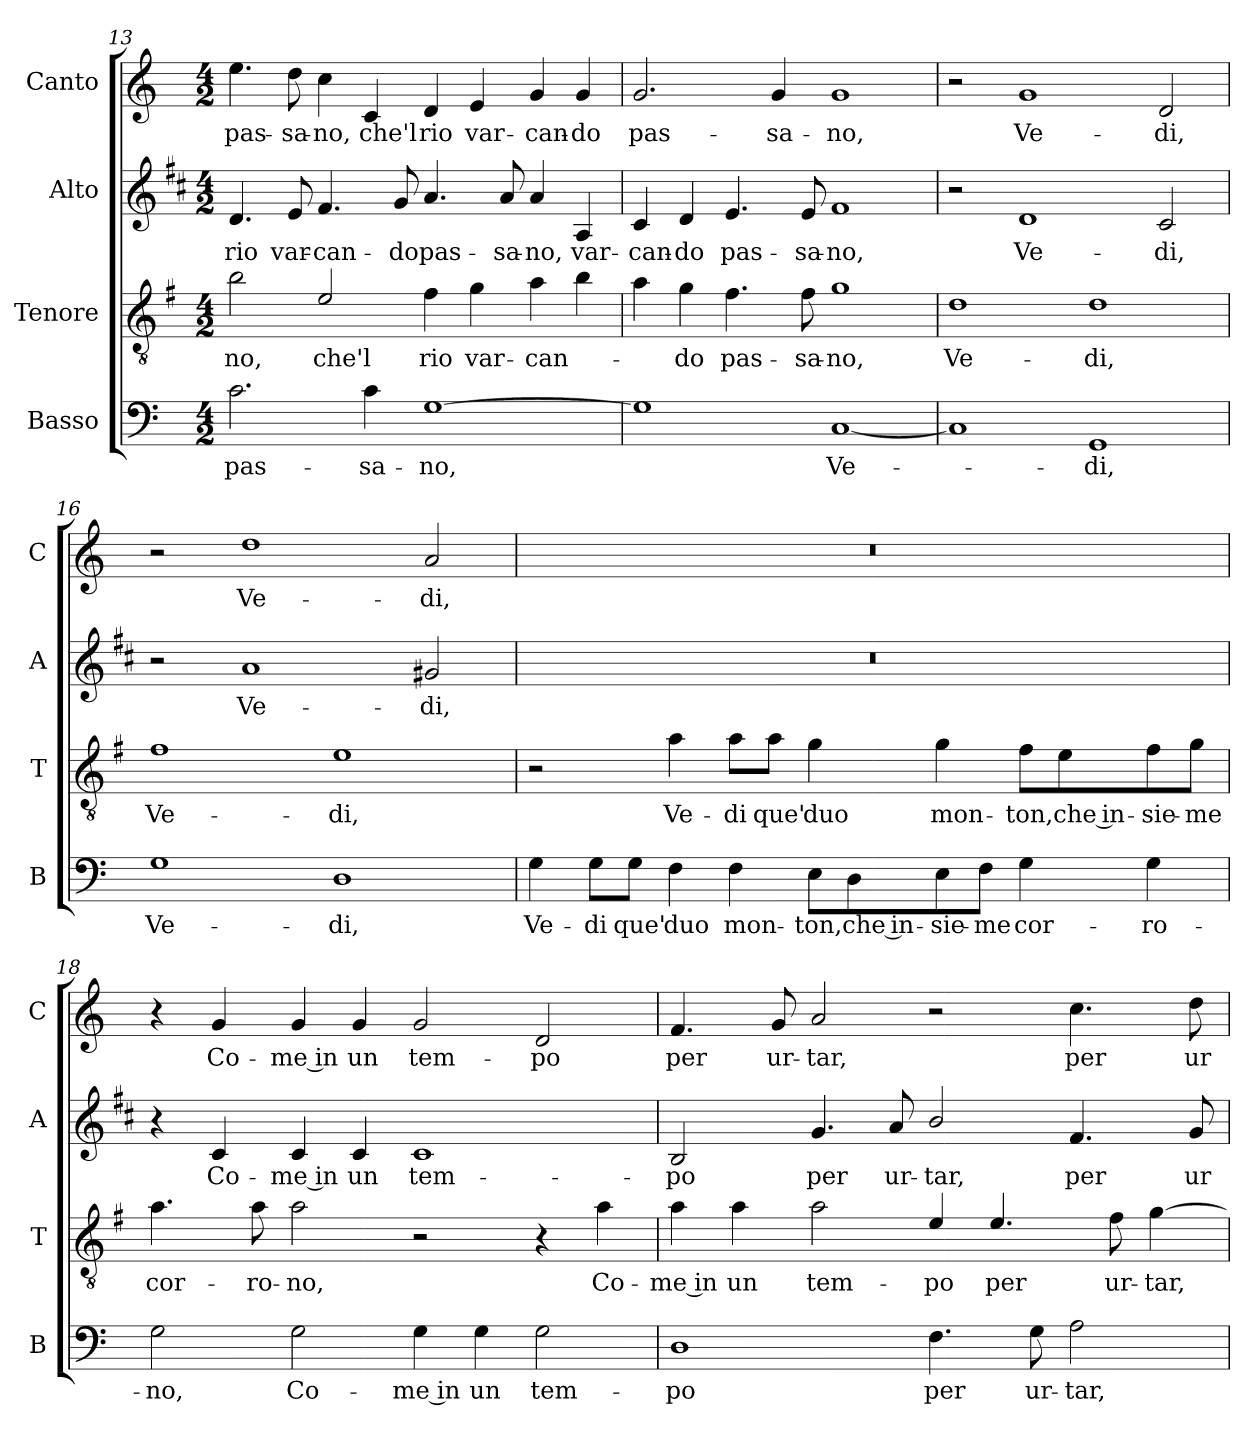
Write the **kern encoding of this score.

**kern	**text	**kern	**text	**kern	**text	**kern	**text
*part4	*part4	*part3	*part3	*part2	*part2	*part1	*part1
*staff4	*staff4	*staff3	*staff3	*staff2	*staff2	*staff1	*staff1
*I"Basso	*	*I"Tenore	*	*I"Alto	*	*I"Canto	*
*I'B	*	*I'T	*	*I'A	*	*I'C	*
*clefF4	*	*clefGv2	*	*clefG2	*	*clefG2	*
*	*	*ITrd4c7	*	*ITrd1c2	*	*	*
*k[]	*	*k[]	*	*k[]	*	*k[]	*
*C:	*	*C:	*	*C:	*	*C:	*
*M4/2	*	*M4/2	*	*M4/2	*	*M4/2	*
=13	=13	=13	=13	=13	=13	=13	=13
!	!LO:LY:b	!	!LO:LY:b	!	!LO:LY:b	!	!LO:LY:b
2.c\	pas-	2e\	-no,	4.c/	rio	4.ee\	pas-
!	!	!	!	!	!LO:LY:b	!	!LO:LY:b
.	.	.	.	8d/	var-	8dd\	-sa-
!	!	!	!LO:LY:b	!	!LO:LY:b	!	!LO:LY:b
.	.	2A/	che'l	4.e/	-can-	4cc\	-no,
!	!LO:LY:b	!	!	!	!	!	!LO:LY:b
4c\	-sa-	.	.	.	.	4c/	che'l
!	!	!	!	!	!LO:LY:b	!	!
.	.	.	.	8f/	-do	.	.
!	!LO:LY:b	!	!LO:LY:b	!	!LO:LY:b	!	!LO:LY:b
[1G	-no,	4B\	rio	4.g/	pas-	4d/	rio
!	!	!	!LO:LY:b	!	!	!	!LO:LY:b
.	.	4c\	var-	.	.	4e/	var-
!	!	!	!	!	!LO:LY:b	!	!
.	.	.	.	8g/	-sa-	.	.
!	!	!	!LO:LY:b	!	!LO:LY:b	!	!LO:LY:b
.	.	4d\	-can-	4g/	-no,	4g/	-can-
!	!	!	!	!	!LO:LY:b	!	!LO:LY:b
.	.	4e\	.	4G/	var-	4g/	-do
=14	=14	=14	=14	=14	=14	=14	=14
!	!	!	!	!	!LO:LY:b	!	!LO:LY:b
1G]	.	4d\	.	4B/	-can-	2.g/	pas-
!	!	!	!LO:LY:b	!	!LO:LY:b	!	!
.	.	4c\	-do	4c/	-do	.	.
!	!	!	!LO:LY:b	!	!LO:LY:b	!	!
.	.	4.B\	pas-	4.d/	pas-	.	.
!	!	!	!	!	!	!	!LO:LY:b
.	.	.	.	.	.	4g/	-sa-
!	!	!	!LO:LY:b	!	!LO:LY:b	!	!
.	.	8B\	-sa-	8d/	-sa-	.	.
!	!LO:LY:b	!	!LO:LY:b	!	!LO:LY:b	!	!LO:LY:b
[1C	Ve-	1c	-no,	1e	-no,	1g	-no,
=15	=15	=15	=15	=15	=15	=15	=15
!	!	!	!LO:LY:b	!	!	!	!
1C]	.	1G	Ve-	2r	.	2r	.
!	!	!	!	!	!LO:LY:b	!	!LO:LY:b
.	.	.	.	1c	Ve-	1g	Ve-
!	!LO:LY:b	!	!LO:LY:b	!	!	!	!
1GG	-di,	1G	-di,	.	.	.	.
!	!	!	!	!	!LO:LY:b	!	!LO:LY:b
.	.	.	.	2B/	-di,	2d/	-di,
!!LO:LB:g=z
=16	=16	=16	=16	=16	=16	=16	=16
!	!LO:LY:b	!	!LO:LY:b	!	!	!	!
1G	Ve-	1B	Ve-	2r	.	2r	.
!	!	!	!	!	!LO:LY:b	!	!LO:LY:b
.	.	.	.	1g	Ve-	1dd	Ve-
!	!LO:LY:b	!	!LO:LY:b	!	!	!	!
1D	-di,	1A	-di,	.	.	.	.
!	!	!	!	!	!LO:LY:b	!	!LO:LY:b
.	.	.	.	2f#X/	-di,	2a/	-di,
=17	=17	=17	=17	=17	=17	=17	=17
!	!LO:LY:b	!	!	!	!	!	!
4G\	Ve-	2r	.	0r	.	0r	.
!	!LO:LY:b	!	!	!	!	!	!
8G\L	-di	.	.	.	.	.	.
!	!LO:LY:b	!	!	!	!	!	!
8G\J	que'	.	.	.	.	.	.
!	!LO:LY:b	!	!LO:LY:b	!	!	!	!
4F\	duo	4d\	Ve-	.	.	.	.
!	!LO:LY:b	!	!LO:LY:b	!	!	!	!
4F\	mon-	8d\L	-di	.	.	.	.
!	!	!	!LO:LY:b	!	!	!	!
.	.	8d\J	que'	.	.	.	.
!	!LO:LY:b	!	!LO:LY:b	!	!	!	!
8E\L	-ton,	4c\	duo	.	.	.	.
!	!LO:LY:b	!	!	!	!	!	!
8D\	che in-	.	.	.	.	.	.
!	!LO:LY:b	!	!LO:LY:b	!	!	!	!
8E\	-sie-	4c\	mon-	.	.	.	.
!	!LO:LY:b	!	!	!	!	!	!
8F\J	-me	.	.	.	.	.	.
!	!LO:LY:b	!	!LO:LY:b	!	!	!	!
4G\	cor-	8B\L	-ton,	.	.	.	.
!	!	!	!LO:LY:b	!	!	!	!
.	.	8A\	che in-	.	.	.	.
!	!LO:LY:b	!	!LO:LY:b	!	!	!	!
4G\	-ro-	8B\	-sie-	.	.	.	.
!	!	!	!LO:LY:b	!	!	!	!
.	.	8c\J	-me	.	.	.	.
=18	=18	=18	=18	=18	=18	=18	=18
!	!LO:LY:b	!	!LO:LY:b	!	!	!	!
2G\	-no,	4.d\	cor-	4r	.	4r	.
!	!	!	!	!	!LO:LY:b	!	!LO:LY:b
.	.	.	.	4B/	Co-	4g/	Co-
!	!	!	!LO:LY:b	!	!	!	!
.	.	8d\	-ro-	.	.	.	.
!	!LO:LY:b	!	!LO:LY:b	!	!LO:LY:b	!	!LO:LY:b
2G\	Co-	2d\	-no,	4B/	-me in	4g/	-me in
!	!	!	!	!	!LO:LY:b	!	!LO:LY:b
.	.	.	.	4B/	un	4g/	un
!	!LO:LY:b	!	!	!	!LO:LY:b	!	!LO:LY:b
4G\	-me in	2r	.	1B	tem-	2g/	tem-
!	!LO:LY:b	!	!	!	!	!	!
4G\	un	.	.	.	.	.	.
!	!LO:LY:b	!	!	!	!	!	!LO:LY:b
2G\	tem-	4r	.	.	.	2d/	-po
!	!	!	!LO:LY:b	!	!	!	!
.	.	4d\	Co-	.	.	.	.
!!LO:LB:g=z
=19	=19	=19	=19	=19	=19	=19	=19
!	!LO:LY:b	!	!LO:LY:b	!	!LO:LY:b	!	!LO:LY:b
1D	-po	4d\	-me in	2A/	-po	4.f/	per
!	!	!	!LO:LY:b	!	!	!	!
.	.	4d\	un	.	.	.	.
!	!	!	!	!	!	!	!LO:LY:b
.	.	.	.	.	.	8g/	ur-
!	!	!	!LO:LY:b	!	!LO:LY:b	!	!LO:LY:b
.	.	2d\	tem-	4.f/	per	2a/	-tar,
!	!	!	!	!	!LO:LY:b	!	!
.	.	.	.	8g/	ur-	.	.
!	!LO:LY:b	!	!LO:LY:b	!	!LO:LY:b	!	!
4.F\	per	4A/	-po	2a/	-tar,	2r	.
!	!	!	!LO:LY:b	!	!	!	!
.	.	4.A/	per	.	.	.	.
!	!LO:LY:b	!	!	!	!	!	!
8G\	ur-	.	.	.	.	.	.
!	!LO:LY:b	!	!	!	!LO:LY:b	!	!LO:LY:b
2A\	-tar,	.	.	4.e/	per	4.cc\	per
!	!	!	!LO:LY:b	!	!	!	!
.	.	8B\	ur-	.	.	.	.
!	!	!	!LO:LY:b	!	!	!	!
.	.	[4c\	-tar,	.	.	.	.
!	!	!	!	!	!LO:LY:b	!	!LO:LY:b
.	.	.	.	8f/	ur-	8dd\	ur-
=	=	=	=	=	=	=	=
*-	*-	*-	*-	*-	*-	*-	*-
